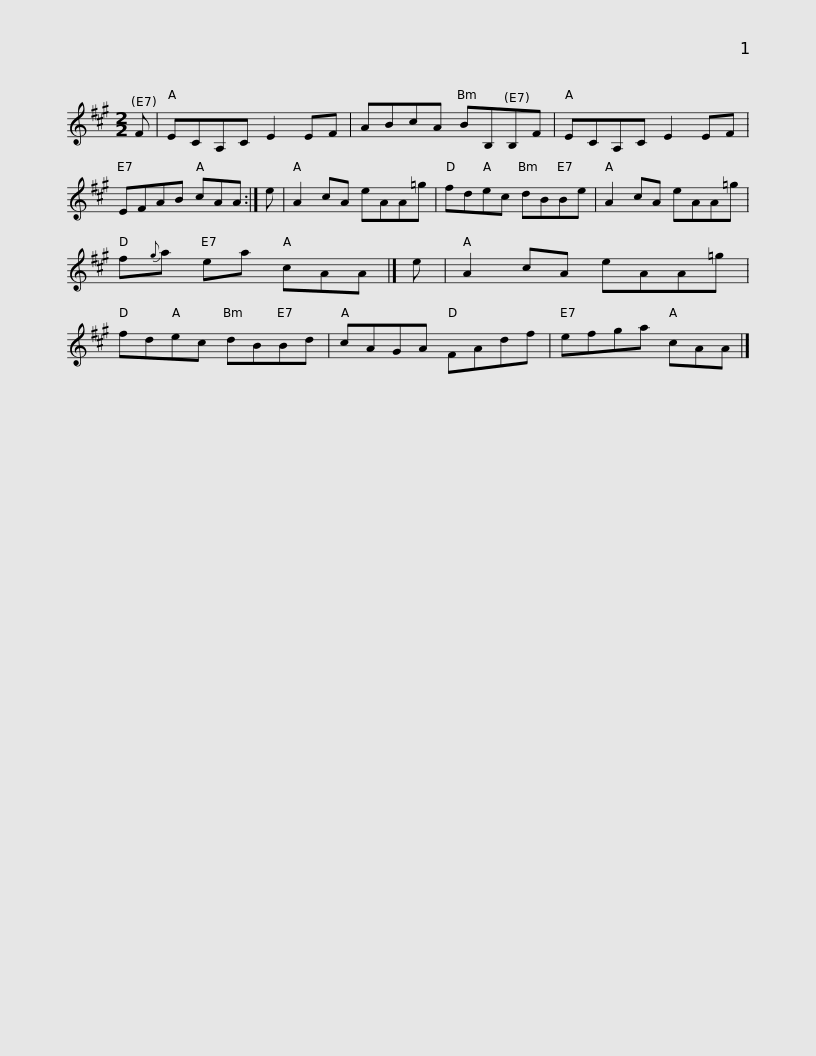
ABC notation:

X:1
L:1/8
M:2/2
I:linebreak $
K:A
V:1 treble
V:1
 F | ECA,C E2 EF | ABcA BB,B,F | ECA,C E2 EF | EFAB cAA :| %5
 e | A2 cA eAA=g |$ fdec dBBe | A2 cA eAA=g | f{g}a ea cAA |] %10
 e | A2 cA eAA=g | fdec dBBd |$ cAGA FAdf | efga cAA |] %15
